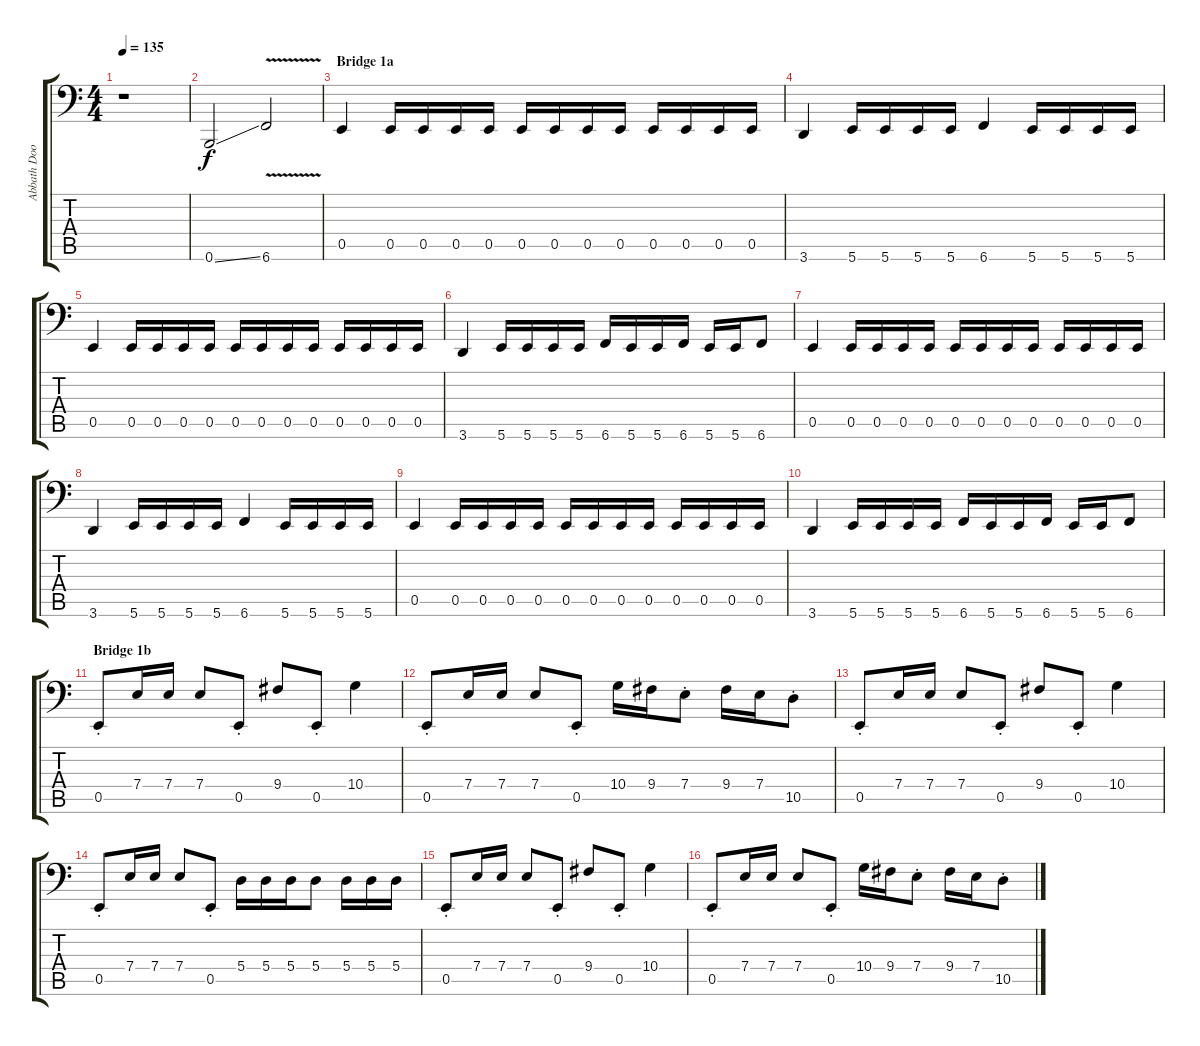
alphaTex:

\track ("Abbath Doom Occulta (Bass)" "Abbath Doo") {instrument electricbasspick}
\staff {score tabs}
\tuning (B2 Gb2 D2 A1 E1 B0) {hide}
\ts (4 4)
\tempo 135
\clef f4
\ks c
r.1{dy f} |
0.6{ss}.2 6.6{v}.2 |
\section ("" "Bridge 1a")
0.5.4 0.5.16 0.5.16 0.5.16 0.5.16 0.5.16 0.5.16 0.5.16 0.5.16 0.5.16 0.5.16 0.5.16 0.5.16 |
3.6.4 5.6.16 5.6.16 5.6.16 5.6.16 6.6.4 5.6.16 5.6.16 5.6.16 5.6.16 |
0.5.4 0.5.16 0.5.16 0.5.16 0.5.16 0.5.16 0.5.16 0.5.16 0.5.16 0.5.16 0.5.16 0.5.16 0.5.16 |
3.6.4 5.6.16 5.6.16 5.6.16 5.6.16 6.6.16 5.6.16 5.6.16 6.6.16 5.6.16 5.6.16 6.6.8 |
0.5.4 0.5.16 0.5.16 0.5.16 0.5.16 0.5.16 0.5.16 0.5.16 0.5.16 0.5.16 0.5.16 0.5.16 0.5.16 |
3.6.4 5.6.16 5.6.16 5.6.16 5.6.16 6.6.4 5.6.16 5.6.16 5.6.16 5.6.16 |
0.5.4 0.5.16 0.5.16 0.5.16 0.5.16 0.5.16 0.5.16 0.5.16 0.5.16 0.5.16 0.5.16 0.5.16 0.5.16 |
3.6.4 5.6.16 5.6.16 5.6.16 5.6.16 6.6.16 5.6.16 5.6.16 6.6.16 5.6.16 5.6.16 6.6.8 |
\section ("" "Bridge 1b")
0.5{st}.8 7.4.16 7.4.16 7.4.8 0.5{st}.8 9.4.8 0.5{st}.8 10.4.4 |
0.5{st}.8 7.4.16 7.4.16 7.4.8 0.5{st}.8 10.4.16 9.4.16 7.4{st}.8 9.4.16 7.4.16 10.5{st}.8 |
0.5{st}.8 7.4.16 7.4.16 7.4.8 0.5{st}.8 9.4.8 0.5{st}.8 10.4.4 |
0.5{st}.8 7.4.16 7.4.16 7.4.8 0.5{st}.8 5.4.16 5.4.16 5.4.16 5.4.8 5.4.16 5.4.16 5.4.16 |
0.5{st}.8 7.4.16 7.4.16 7.4.8 0.5{st}.8 9.4.8 0.5{st}.8 10.4.4 |
0.5{st}.8 7.4.16 7.4.16 7.4.8 0.5{st}.8 10.4.16 9.4.16 7.4{st}.8 9.4.16 7.4.16 10.5{st}.8
